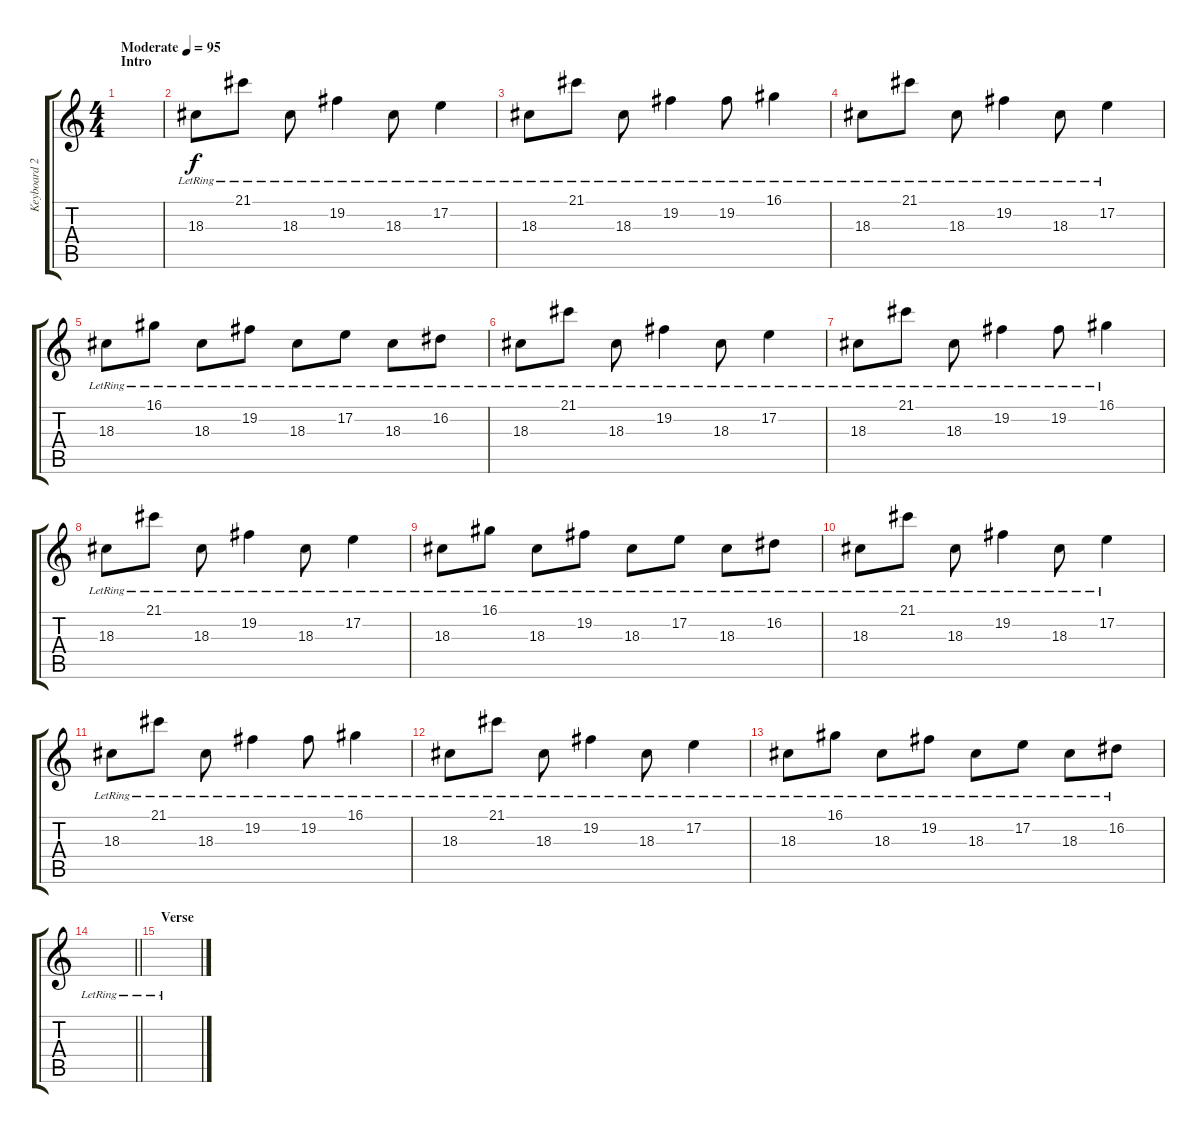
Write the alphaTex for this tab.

\track ("Keyboard 2" "Keyboard 2") {instrument orchestralharp}
\staff {score tabs}
\tuning (E4 B3 G3 D3 A2 E2) {hide}
\ts (4 4)
\section ("" "Intro")
\tempo (95 "Moderate")
\clef g2
\ks c
|
18.3{lr}.8 21.1{lr}.8 18.3{lr}.8 19.2{lr}.4 18.3{lr}.8 17.2{lr}.4 |
18.3{lr}.8 21.1{lr}.8 18.3{lr}.8 19.2{lr}.4 19.2{lr}.8 16.1{lr}.4 |
18.3{lr}.8 21.1{lr}.8 18.3{lr}.8 19.2{lr}.4 18.3{lr}.8 17.2{lr}.4 |
18.3{lr}.8 16.1{lr}.8 18.3{lr}.8 19.2{lr}.8 18.3{lr}.8 17.2{lr}.8 18.3{lr}.8 16.2{lr}.8 |
18.3{lr}.8 21.1{lr}.8 18.3{lr}.8 19.2{lr}.4 18.3{lr}.8 17.2{lr}.4 |
18.3{lr}.8 21.1{lr}.8 18.3{lr}.8 19.2{lr}.4 19.2{lr}.8 16.1{lr}.4 |
18.3{lr}.8 21.1{lr}.8 18.3{lr}.8 19.2{lr}.4 18.3{lr}.8 17.2{lr}.4 |
18.3{lr}.8 16.1{lr}.8 18.3{lr}.8 19.2{lr}.8 18.3{lr}.8 17.2{lr}.8 18.3{lr}.8 16.2{lr}.8 |
18.3{lr}.8 21.1{lr}.8 18.3{lr}.8 19.2{lr}.4 18.3{lr}.8 17.2{lr}.4 |
18.3{lr}.8 21.1{lr}.8 18.3{lr}.8 19.2{lr}.4 19.2{lr}.8 16.1{lr}.4 |
18.3{lr}.8 21.1{lr}.8 18.3{lr}.8 19.2{lr}.4 18.3{lr}.8 17.2{lr}.4 |
18.3{lr}.8 16.1{lr}.8 18.3{lr}.8 19.2{lr}.8 18.3{lr}.8 17.2{lr}.8 18.3{lr}.8 16.2{lr}.8 |
\barLineRight lightlight
|
\section ("" "Verse")
